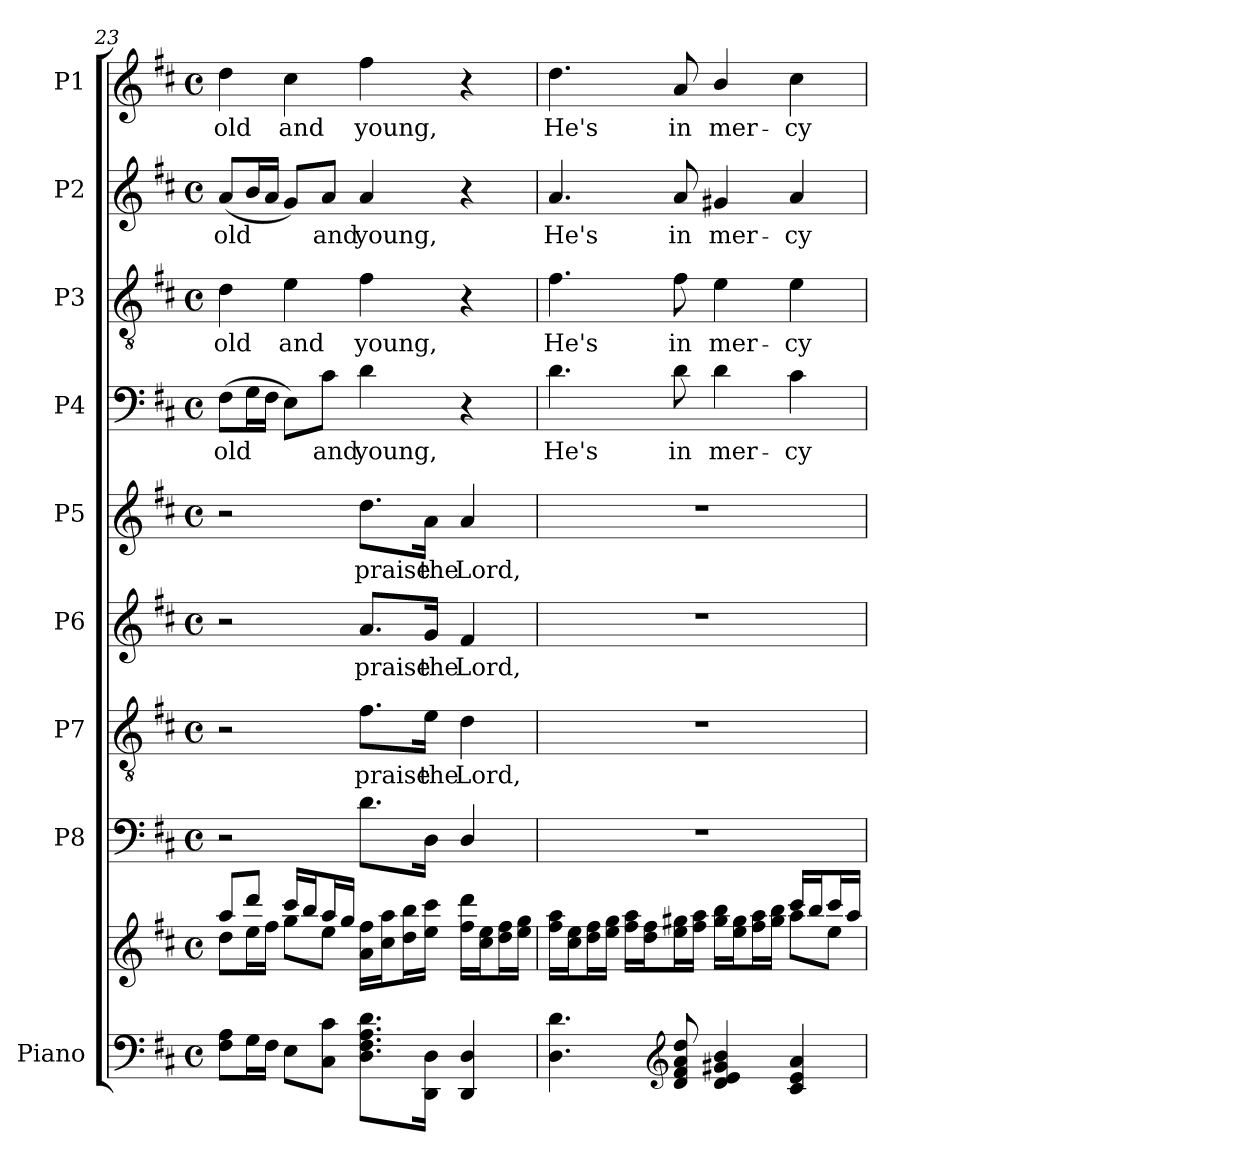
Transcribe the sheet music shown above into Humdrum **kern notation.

**kern	**kern	**kern	**kern	**text	**kern	**text	**kern	**text	**kern	**text	**kern	**text	**kern	**text	**kern	**text
*part9	*part9	*part8	*part7	*part7	*part6	*part6	*part5	*part5	*part4	*part4	*part3	*part3	*part2	*part2	*part1	*part1
*staff10	*staff9	*staff8	*staff7	*staff7	*staff6	*staff6	*staff5	*staff5	*staff4	*staff4	*staff3	*staff3	*staff2	*staff2	*staff1	*staff1
*I"Piano	*	*I"P8	*I"P7	*	*I"P6	*	*I"P5	*	*I"P4	*	*I"P3	*	*I"P2	*	*I"P1	*
*clefF4	*clefG2	*clefF4	*clefGv2	*	*clefG2	*	*clefG2	*	*clefF4	*	*clefGv2	*	*clefG2	*	*clefG2	*
*	*	*	*ITrd7c12	*	*	*	*	*	*	*	*ITrd7c12	*	*	*	*	*
*k[f#c#]	*k[f#c#]	*k[f#c#]	*k[f#c#]	*	*k[f#c#]	*	*k[f#c#]	*	*k[f#c#]	*	*k[f#c#]	*	*k[f#c#]	*	*k[f#c#]	*
*D:	*D:	*D:	*D:	*	*D:	*	*D:	*	*D:	*	*D:	*	*D:	*	*D:	*
*M4/4	*M4/4	*M4/4	*M4/4	*	*M4/4	*	*M4/4	*	*M4/4	*	*M4/4	*	*M4/4	*	*M4/4	*
*met(c)	*met(c)	*met(c)	*met(c)	*	*met(c)	*	*met(c)	*	*met(c)	*	*met(c)	*	*met(c)	*	*met(c)	*
=23	=23	=23	=23	=23	=23	=23	=23	=23	=23	=23	=23	=23	=23	=23	=23	=23
*	*^	*	*	*	*	*	*	*	*	*	*	*	*	*	*	*
!	!	!	!	!	!	!	!	!	!	!	!LO:LY:b:color=#000000	!	!	!	!	!	!
!	!	!	!	!	!	!	!	!	!	!	!	!	!LO:LY:b:color=#000000	!	!	!	!
!	!	!	!	!	!	!	!	!	!	!	!	!	!	!	!LO:LY:b:color=#000000	!	!
!	!	!	!	!	!	!	!	!	!	!	!	!	!	!	!	!	!LO:LY:b:color=#000000
8F#i\ 8Ai\L	8aai/L	8ddi\L	2r	2r	.	2r	.	2r	.	(8F#i\L	old	4Di\	old	(8ai/L	old	4ddi\	old
!	!	!	!	!	!	!	!	!	!	!	!LO:LY:b:color=#000000	!	!	!	!	!	!
!	!	!	!	!	!	!	!	!	!	!	!	!	!	!	!LO:LY:b:color=#000000	!	!
16Gi\L	8dddi/J	16eei\L	.	.	.	.	.	.	.	16Gi\L	.	.	.	16bi/L	.	.	.
!	!	!	!	!	!	!	!	!	!	!	!LO:LY:b:color=#000000	!	!	!	!	!	!
!	!	!	!	!	!	!	!	!	!	!	!	!	!	!	!LO:LY:b:color=#000000	!	!
16F#i\JJ	.	16ff#i\JJ	.	.	.	.	.	.	.	16F#i\JJ	.	.	.	16ai/JJ	.	.	.
!	!	!	!	!	!	!	!	!	!	!	!LO:LY:b:color=#000000	!	!	!	!	!	!
!	!	!	!	!	!	!	!	!	!	!	!	!	!LO:LY:b:color=#000000	!	!	!	!
!	!	!	!	!	!	!	!	!	!	!	!	!	!	!	!LO:LY:b:color=#000000	!	!
!	!	!	!	!	!	!	!	!	!	!	!	!	!	!	!	!	!LO:LY:b:color=#000000
8Ei\L	16ccc#i/LL	8ggi\L	.	.	.	.	.	.	.	8Ei\L)	.	4Ei\	and	8gi/L)	.	4cc#i\	and
.	16bbi/J	.	.	.	.	.	.	.	.	.	.	.	.	.	.	.	.
!	!	!	!	!	!	!	!	!	!	!	!LO:LY:b:color=#000000	!	!	!	!	!	!
!	!	!	!	!	!	!	!	!	!	!	!	!	!	!	!LO:LY:b:color=#000000	!	!
8C#i\ 8c#i\J	16aai/L	8eei\J	.	.	.	.	.	.	.	8c#i\J	and	.	.	8ai/J	and	.	.
.	16ggi/JJ	.	.	.	.	.	.	.	.	.	.	.	.	.	.	.	.
!	!	!	!	!	!LO:LY:b:color=#000000	!	!	!	!	!	!	!	!	!	!	!	!
!	!	!	!	!	!	!	!LO:LY:b:color=#000000	!	!	!	!	!	!	!	!	!	!
!	!	!	!	!	!	!	!	!	!LO:LY:b:color=#000000	!	!	!	!	!	!	!	!
!	!	!	!	!	!	!	!	!	!	!	!LO:LY:b:color=#000000	!	!	!	!	!	!
!	!	!	!	!	!	!	!	!	!	!	!	!	!LO:LY:b:color=#000000	!	!	!	!
!	!	!	!	!	!	!	!	!	!	!	!	!	!	!	!LO:LY:b:color=#000000	!	!
!	!	!	!	!	!	!	!	!	!	!	!	!	!	!	!	!	!LO:LY:b:color=#000000
8.Di\ 8.F#i\ 8.Ai\ 8.di\L	16ai\ 16ff#i\LL	2ryy	8.di\L	8.F#i\L	praise	8.ai/L	praise	8.ddi\L	praise	4di\	young,	4F#i\	young,	4ai/	young,	4ff#i\	young,
.	16cc#i\ 16aai\J	.	.	.	.	.	.	.	.	.	.	.	.	.	.	.	.
.	16ddi\ 16bbi\L	.	.	.	.	.	.	.	.	.	.	.	.	.	.	.	.
!	!	!	!	!	!LO:LY:b:color=#000000	!	!	!	!	!	!	!	!	!	!	!	!
!	!	!	!	!	!	!	!LO:LY:b:color=#000000	!	!	!	!	!	!	!	!	!	!
!	!	!	!	!	!	!	!	!	!LO:LY:b:color=#000000	!	!	!	!	!	!	!	!
16DDi\ 16Di\Jk	16eei\ 16ccc#i\JJ	.	16Di\Jk	16Ei\Jk	the	16gi/Jk	the	16ai\Jk	the	.	.	.	.	.	.	.	.
!	!	!	!	!	!LO:LY:b:color=#000000	!	!	!	!	!	!	!	!	!	!	!	!
!	!	!	!	!	!	!	!LO:LY:b:color=#000000	!	!	!	!	!	!	!	!	!	!
!	!	!	!	!	!	!	!	!	!LO:LY:b:color=#000000	!	!	!	!	!	!	!	!
4DDi/ 4Di	16ff#i\ 16dddi\LL	.	4Di/	4Di\	Lord,	4f#i/	Lord,	4ai/	Lord,	4r	.	4r	.	4r	.	4r	.
.	16cc#i\ 16eei\J	.	.	.	.	.	.	.	.	.	.	.	.	.	.	.	.
.	16ddi\ 16ff#i\L	.	.	.	.	.	.	.	.	.	.	.	.	.	.	.	.
.	16eei\ 16ggi\JJ	.	.	.	.	.	.	.	.	.	.	.	.	.	.	.	.
=24	=24	=24	=24	=24	=24	=24	=24	=24	=24	=24	=24	=24	=24	=24	=24	=24	=24
!	!	!	!	!	!	!	!	!	!	!	!LO:LY:b:color=#000000	!	!	!	!	!	!
!	!	!	!	!	!	!	!	!	!	!	!	!	!LO:LY:b:color=#000000	!	!	!	!
!	!	!	!	!	!	!	!	!	!	!	!	!	!	!	!LO:LY:b:color=#000000	!	!
!	!	!	!	!	!	!	!	!	!	!	!	!	!	!	!	!	!LO:LY:b:color=#000000
4.Di\ 4.di	16ff#i\ 16aai\LL	2ryy	1r	1r	.	1r	.	1r	.	4.di\	He's	4.F#i\	He's	4.ai/	He's	4.ddi\	He's
.	16cc#i\ 16eei\J	.	.	.	.	.	.	.	.	.	.	.	.	.	.	.	.
.	16ddi\ 16ff#i\L	.	.	.	.	.	.	.	.	.	.	.	.	.	.	.	.
.	16eei\ 16ggi\JJ	.	.	.	.	.	.	.	.	.	.	.	.	.	.	.	.
.	16ff#i\ 16aai\LL	.	.	.	.	.	.	.	.	.	.	.	.	.	.	.	.
.	16ddi\ 16ff#i\J	.	.	.	.	.	.	.	.	.	.	.	.	.	.	.	.
*clefG2	*	*	*	*	*	*	*	*	*	*	*	*	*	*	*	*	*
!	!	!	!	!	!	!	!	!	!	!	!LO:LY:b:color=#000000	!	!	!	!	!	!
!	!	!	!	!	!	!	!	!	!	!	!	!	!LO:LY:b:color=#000000	!	!	!	!
!	!	!	!	!	!	!	!	!	!	!	!	!	!	!	!LO:LY:b:color=#000000	!	!
!	!	!	!	!	!	!	!	!	!	!	!	!	!	!	!	!	!LO:LY:b:color=#000000
8di/ 8f#i 8ai 8ddi	16eei\ 16gg#Xi\L	.	.	.	.	.	.	.	.	8di\	in	8F#i\	in	8ai/	in	8ai/	in
.	16ff#i\ 16aai\JJ	.	.	.	.	.	.	.	.	.	.	.	.	.	.	.	.
!	!	!	!	!	!	!	!	!	!	!	!LO:LY:b:color=#000000	!	!	!	!	!	!
!	!	!	!	!	!	!	!	!	!	!	!	!	!LO:LY:b:color=#000000	!	!	!	!
!	!	!	!	!	!	!	!	!	!	!	!	!	!	!	!LO:LY:b:color=#000000	!	!
!	!	!	!	!	!	!	!	!	!	!	!	!	!	!	!	!	!LO:LY:b:color=#000000
4di/ 4ei 4g#Xi 4bi	16gg#i\ 16bbi\LL	4ryy	.	.	.	.	.	.	.	4di\	mer-	4Ei\	mer-	4g#Xi/	mer-	4bi/	mer-
.	16eei\ 16gg#i\J	.	.	.	.	.	.	.	.	.	.	.	.	.	.	.	.
.	16ff#i\ 16aai\L	.	.	.	.	.	.	.	.	.	.	.	.	.	.	.	.
.	16gg#i\ 16bbi\JJ	.	.	.	.	.	.	.	.	.	.	.	.	.	.	.	.
!	!	!	!	!	!	!	!	!	!	!	!LO:LY:b:color=#000000	!	!	!	!	!	!
!	!	!	!	!	!	!	!	!	!	!	!	!	!LO:LY:b:color=#000000	!	!	!	!
!	!	!	!	!	!	!	!	!	!	!	!	!	!	!	!LO:LY:b:color=#000000	!	!
!	!	!	!	!	!	!	!	!	!	!	!	!	!	!	!	!	!LO:LY:b:color=#000000
4c#i/ 4ei 4ai	16ccc#i/LL	8aai\L	.	.	.	.	.	.	.	4c#i\	-cy	4Ei\	-cy	4ai/	-cy	4cc#i\	-cy
.	16bbi/J	.	.	.	.	.	.	.	.	.	.	.	.	.	.	.	.
.	16ccc#i/L	8eei\J	.	.	.	.	.	.	.	.	.	.	.	.	.	.	.
.	16aai/JJ	.	.	.	.	.	.	.	.	.	.	.	.	.	.	.	.
*	*v	*v	*	*	*	*	*	*	*	*	*	*	*	*	*	*	*
=	=	=	=	=	=	=	=	=	=	=	=	=	=	=	=	=
*-	*-	*-	*-	*-	*-	*-	*-	*-	*-	*-	*-	*-	*-	*-	*-	*-
